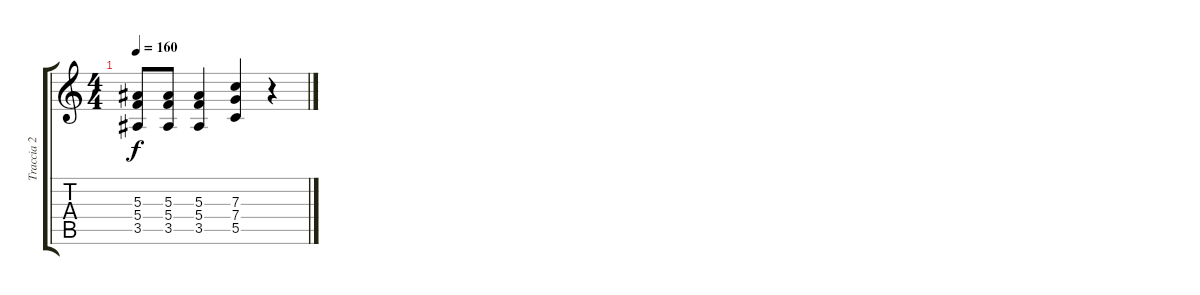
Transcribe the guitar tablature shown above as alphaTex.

\track ("Traccia 2" "Traccia 2") {instrument distortionguitar}
\staff {score tabs}
\tuning (D4 A3 F3 C3 G2 D2) {hide}
\ts (4 4)
\tempo 160
\clef g2
\ks c
(5.3{t} 5.4{t} 3.5{t}).8{dy f} (5.3 5.4 3.5).8 (5.3 5.4 3.5).4 (7.3 7.4 5.5).4 r.4
